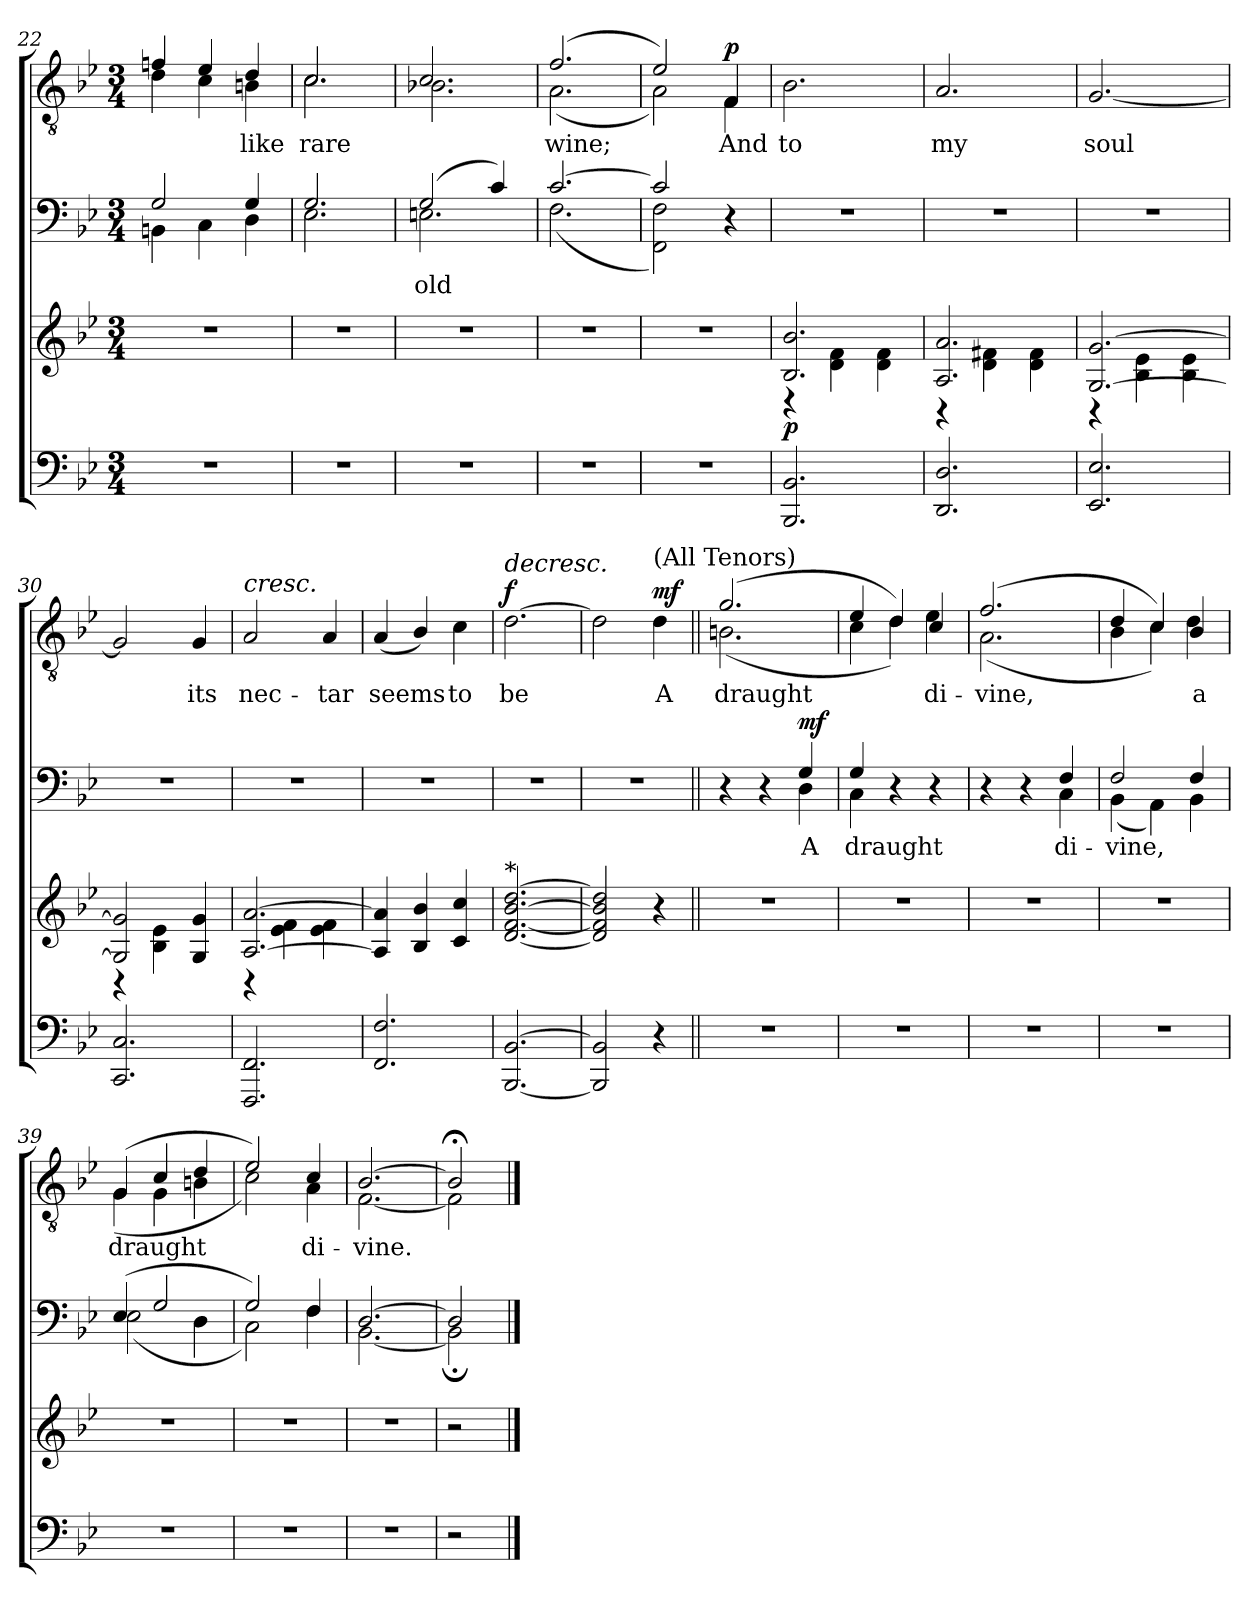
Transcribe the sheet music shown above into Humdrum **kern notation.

**kern	**kern	**dynam	**kern	**text	**dynam	**kern	**text	**dynam
*part4	*part3	*part3	*part2	*part2	*part2	*part1	*part1	*part1
*staff4	*staff3	*staff3	*staff2	*staff2	*staff2	*staff1	*staff1	*staff1
*clefF4	*clefG2	*	*clefF4	*	*	*clefGv2	*	*
*k[b-e-]	*k[b-e-]	*	*k[b-e-]	*	*	*k[b-e-]	*	*
*M3/4	*M3/4	*	*M3/4	*	*	*M3/4	*	*
=22	=22	=22	=22	=22	=22	=22	=22	=22
*	*	*	*^	*	*	*^	*	*
2.r	2.r	.	2G	4BBn	.	.	4fn	4d	.	.
.	.	.	.	4C	.	.	4e-	4c	.	.
.	.	.	4G	4D	.	.	4d	4Bn	like	.
=23	=23	=23	=23	=23	=23	=23	=23	=23	=23	=23
2.r	2.r	.	2.G	2.E-	.	.	2.c	2.c	rare	.
=24	=24	=24	=24	=24	=24	=24	=24	=24	=24	=24
!	!	!	!	!	!LO:LY:a	!	!	!	!	!
2.r	2.r	.	(2G	2.En	old	.	2.c	2.B-X	.	.
.	.	.	4c)	.	.	.	.	.	.	.
!!LO:PB:g=z	!!
=25	=25	=25	=25	=25	=25	=25	=25	=25	=25	=25
2.r	2.r	.	[2.c	(2.F	.	.	(2.f	(2.A	wine;	.
=26	=26	=26	=26	=26	=26	=26	=26	=26	=26	=26
2.r	2.r	.	2c]	2FF 2F)	.	.	2e-)	2A)	.	.
!	!	!	!	!	!	!	!	!	!	!LO:DY:a
.	.	.	4r	4ryy	.	.	4F	4F	And	p
*	*	*	*v	*v	*	*	*	*	*	*
*	*	*	*	*	*	*v	*v	*	*
=27	=27	=27	=27	=27	=27	=27	=27	=27
*	*^	*	*	*	*	*	*	*
2.BBB- 2.BB-	2.B- 2.b-	4r	p	2.r	.	.	2.B-	to	.
.	.	4d 4f	.	.	.	.	.	.	.
.	.	4d 4f	.	.	.	.	.	.	.
=28	=28	=28	=28	=28	=28	=28	=28	=28	=28
2.DD 2.D	2.A 2.a	4r	.	2.r	.	.	2.A	my	.
.	.	4d 4f#X	.	.	.	.	.	.	.
.	.	4d 4f#	.	.	.	.	.	.	.
=29	=29	=29	=29	=29	=29	=29	=29	=29	=29
2.EE- 2.E-	[2.G [2.g	4r	.	2.r	.	.	[2.G	soul	.
.	.	4B- 4e-	.	.	.	.	.	.	.
.	.	4B- 4e-	.	.	.	.	.	.	.
=30	=30	=30	=30	=30	=30	=30	=30	=30	=30
2.CC 2.C	2G] 2g]	4r	.	2.r	.	.	2G]	.	.
.	.	4B- 4e-	.	.	.	.	.	.	.
.	4G 4g	4ryy	.	.	.	.	4G	its	.
!!LO:LB:g=z
=31	=31	=31	=31	=31	=31	=31	=31	=31	=31
!	!	!	!	!	!	!	!	!	!LO:HP:a
2.FFF 2.FF	[2.A [2.a	4r	.	2.r	.	.	2A	nec-	<
.	.	4e- 4f	.	.	.	.	.	.	.
.	.	4e- 4f	.	.	.	.	4A	-tar	.
*	*v	*v	*	*	*	*	*	*	*
=32	=32	=32	=32	=32	=32	=32	=32	=32
2.FF 2.F	4A] 4a]	.	2.r	.	.	(4A	seems	.
.	4B- 4b-	.	.	.	.	4B-/)	.	.
.	4c 4cc	.	.	.	.	4c	to	.
=33	=33	=33	=33	=33	=33	=33	=33	=33
!	!LO:TX:t=*	!	!	!	!	!	!	!
!	!	!	!	!	!	!	!	!LO:HP:a
!	!	!	!	!	!	!	!	!LO:DY:n=1:a
[2.BBB- [2.BB-	[2.d [2.f [2.b- [2.dd	.	2.r	.	.	[2.d	be	> f
.	.	.	.	.	.	.	.	[
=34	=34	=34	=34	=34	=34	=34	=34	=34
2BBB-] 2BB-]	2d] 2f] 2b-] 2dd]	.	2.r	.	.	2d]	.	.
!	!	!	!	!	!	!LO:TX:t=(All Tenors)	!	!
!	!	!	!	!	!	!	!	!LO:DY:a
4r	4r	.	.	.	.	4d	A	mf
.	.	.	.	.	.	.	.	]
!!LO:LB:g=z
=35||	=35||	=35||	=35||	=35||	=35||	=35||	=35||	=35||
*	*	*	*^	*	*	*^	*	*
2.r	2.r	.	4r	4ryy	.	.	(2.g	(2.Bn	draught	.
.	.	.	4r	4ryy	.	.	.	.	.	.
!	!	!	!	!	!	!LO:DY:a	!	!	!	!
.	.	.	4G	4D	A	mf	.	.	.	.
=36	=36	=36	=36	=36	=36	=36	=36	=36	=36	=36
2.r	2.r	.	4G	4C	draught	.	4e-	4c	.	.
.	.	.	4r	4ryy	.	.	4d)	4d)	.	.
.	.	.	4r	4ryy	.	.	4c	4e-	di-	.
=37	=37	=37	=37	=37	=37	=37	=37	=37	=37	=37
2.r	2.r	.	4r	4ryy	.	.	(2.f	(2.A	-vine,	.
.	.	.	4r	4ryy	.	.	.	.	.	.
.	.	.	4F	4C	di-	.	.	.	.	.
=38	=38	=38	=38	=38	=38	=38	=38	=38	=38	=38
2.r	2.r	.	2F	(4BB-	-vine,	.	4d	4B-	.	.
.	.	.	.	4AA)	.	.	4c)	4c)	.	.
.	.	.	4F	4BB-	.	.	4B-	4d	a	.
=39	=39	=39	=39	=39	=39	=39	=39	=39	=39	=39
2.r	2.r	.	(4E-	(2E-	.	.	(4G	(4G	draught	.
.	.	.	2G	.	.	.	4c	4G	.	.
.	.	.	.	4D	.	.	4d	4Bn	.	.
=40	=40	=40	=40	=40	=40	=40	=40	=40	=40	=40
2.r	2.r	.	2G)	2C)	.	.	2e-)	2c)	.	.
.	.	.	4F	4F	.	.	4c	4A	di-	.
=41	=41	=41	=41	=41	=41	=41	=41	=41	=41	=41
2.r	2.r	.	[2.D	[2.BB-	.	.	[2.B-	[2.F	-vine.	.
=42	=42	=42	=42	=42	=42	=42	=42	=42	=42	=42
2r	2r	.	2D]	2BB-;<]	.	.	2B-;<]	2F]	.	.
*	*	*	*v	*v	*	*	*	*	*	*
*	*	*	*	*	*	*v	*v	*	*
==	==	==	==	==	==	==	==	==
*-	*-	*-	*-	*-	*-	*-	*-	*-
